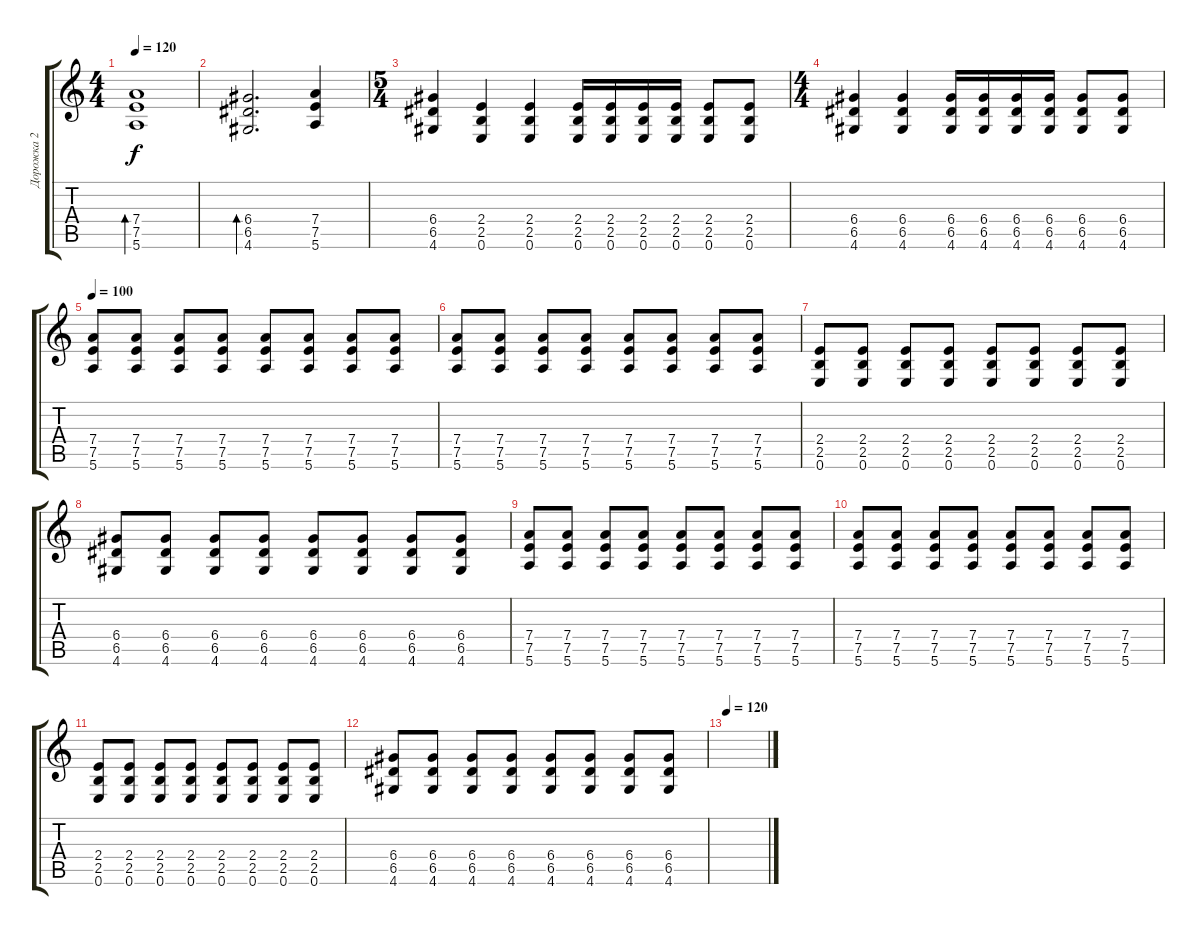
\track ("Дорожка 2" "Дорожка 2") {instrument distortionguitar}
\staff {score tabs}
\tuning (E4 B3 G3 D3 A2 E2) {hide}
\ts (4 4)
\tempo 120
\clef g2
\ks c
(7.4 7.5 5.6).1{bd 480 dy f instrument electricguitarclean} |
(6.4 6.5 4.6).2{d bd 480} (7.4 7.5 5.6).4{instrument distortionguitar} |
\ts (5 4)
(6.4 6.5 4.6).4 (2.4 2.5 0.6).4 (2.4 2.5 0.6).4 (2.4 2.5 0.6).16 (2.4 2.5 0.6).16 (2.4 2.5 0.6).16 (2.4 2.5 0.6).16 (2.4 2.5 0.6).8 (2.4 2.5 0.6).8 |
\ts (4 4)
(6.4 6.5 4.6).4 (6.4 6.5 4.6).4 (6.4 6.5 4.6).16 (6.4 6.5 4.6).16 (6.4 6.5 4.6).16 (6.4 6.5 4.6).16 (6.4 6.5 4.6).8 (6.4 6.5 4.6).8 |
\tempo 100
(7.4 7.5 5.6).8 (7.4 7.5 5.6).8 (7.4 7.5 5.6).8 (7.4 7.5 5.6).8 (7.4 7.5 5.6).8 (7.4 7.5 5.6).8 (7.4 7.5 5.6).8 (7.4 7.5 5.6).8 |
(7.4 7.5 5.6).8 (7.4 7.5 5.6).8 (7.4 7.5 5.6).8 (7.4 7.5 5.6).8 (7.4 7.5 5.6).8 (7.4 7.5 5.6).8 (7.4 7.5 5.6).8 (7.4 7.5 5.6).8 |
(2.4 2.5 0.6).8 (2.4 2.5 0.6).8 (2.4 2.5 0.6).8 (2.4 2.5 0.6).8 (2.4 2.5 0.6).8 (2.4 2.5 0.6).8 (2.4 2.5 0.6).8 (2.4 2.5 0.6).8 |
(6.4 6.5 4.6).8 (6.4 6.5 4.6).8 (6.4 6.5 4.6).8 (6.4 6.5 4.6).8 (6.4 6.5 4.6).8 (6.4 6.5 4.6).8 (6.4 6.5 4.6).8 (6.4 6.5 4.6).8 |
(7.4 7.5 5.6).8 (7.4 7.5 5.6).8 (7.4 7.5 5.6).8 (7.4 7.5 5.6).8 (7.4 7.5 5.6).8 (7.4 7.5 5.6).8 (7.4 7.5 5.6).8 (7.4 7.5 5.6).8 |
(7.4 7.5 5.6).8 (7.4 7.5 5.6).8 (7.4 7.5 5.6).8 (7.4 7.5 5.6).8 (7.4 7.5 5.6).8 (7.4 7.5 5.6).8 (7.4 7.5 5.6).8 (7.4 7.5 5.6).8 |
(2.4 2.5 0.6).8 (2.4 2.5 0.6).8 (2.4 2.5 0.6).8 (2.4 2.5 0.6).8 (2.4 2.5 0.6).8 (2.4 2.5 0.6).8 (2.4 2.5 0.6).8 (2.4 2.5 0.6).8 |
(6.4 6.5 4.6).8 (6.4 6.5 4.6).8 (6.4 6.5 4.6).8 (6.4 6.5 4.6).8 (6.4 6.5 4.6).8 (6.4 6.5 4.6).8 (6.4 6.5 4.6).8 (6.4 6.5 4.6).8 |
\tempo 120
